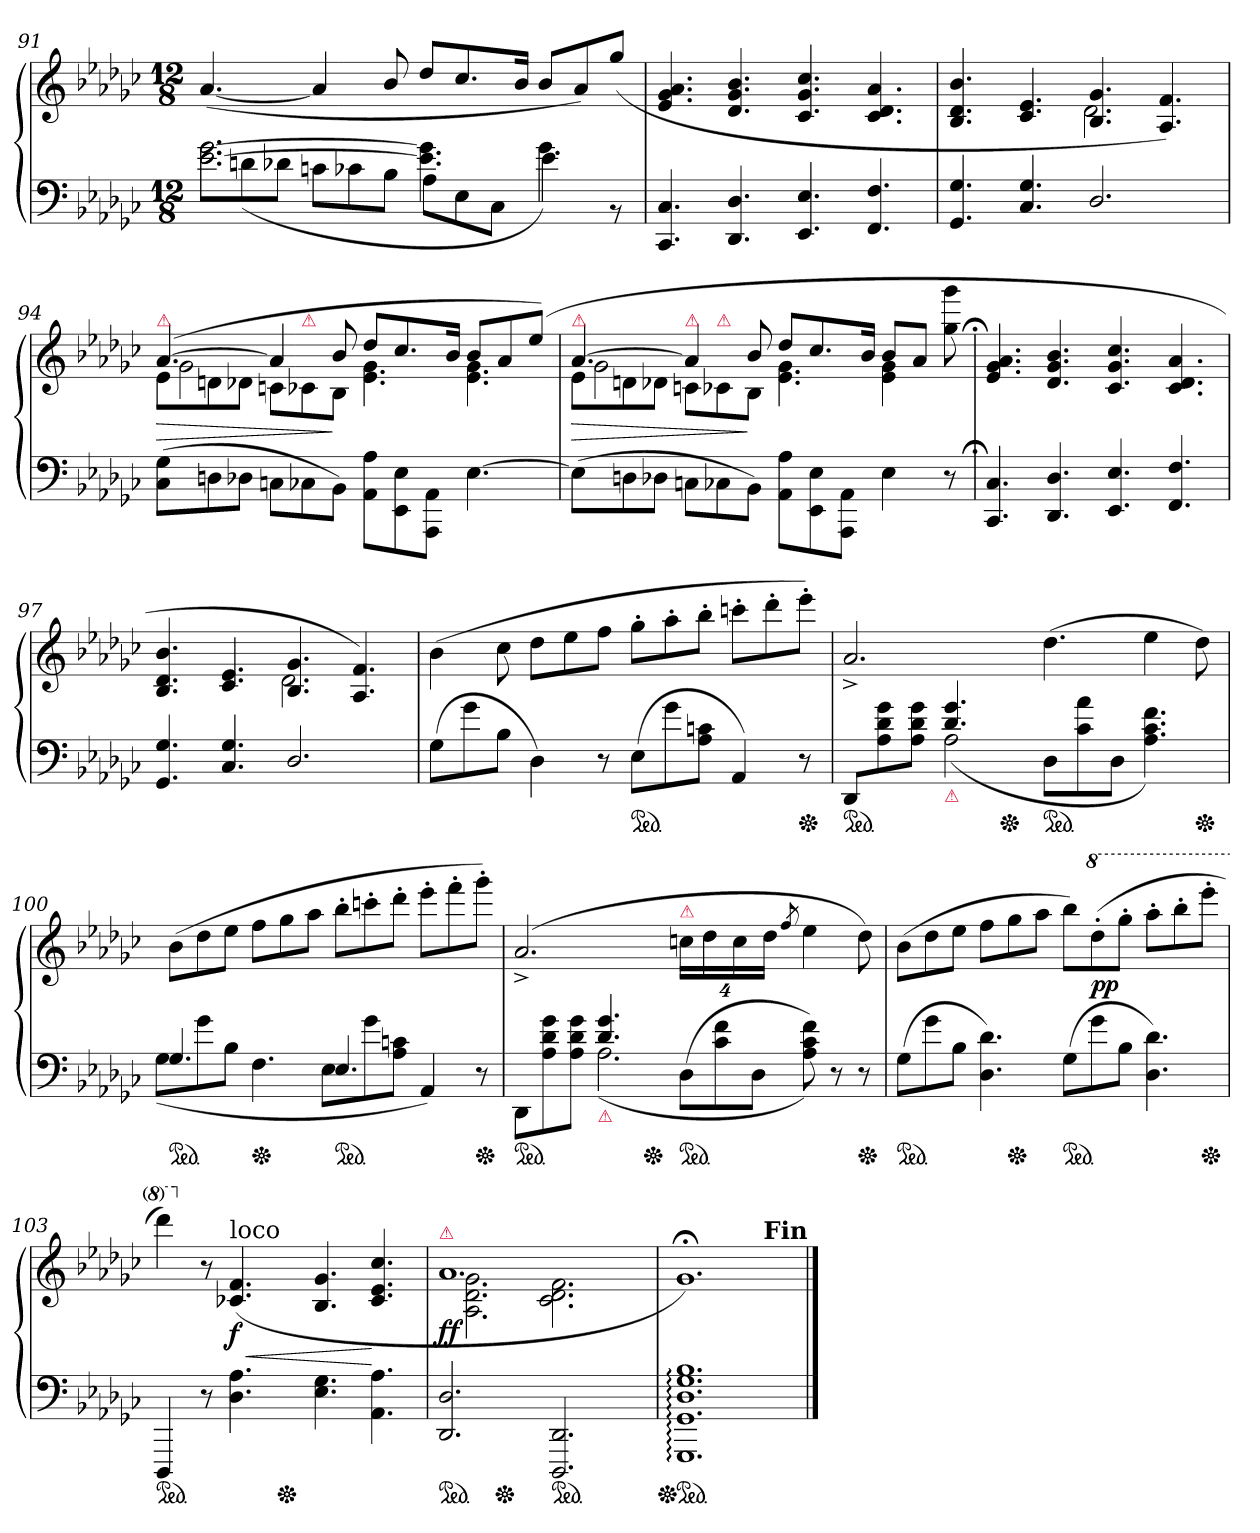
**kern	**kern	**dynam
*part1	*part1	*part1
*staff2	*staff1	*staff1/2
*clefF4	*clefG2	*
*k[b-e-a-d-g-c-]	*k[b-e-a-d-g-c-]	*
*M12/8	*M12/8	*
=91	=91	=91
*^	*	*
!	!LO:N:vis=2.	!	!
[2.e-\ [2.g-\	8e-\ 8g-\	(>[4.a-/	.
.	(>8dn\	.	.
.	8d-X\J	.	.
.	8cn\L	4a-]	.
.	8c-X\	.	.
.	8B-\J	8b-/	.
4.e-]\ 4.g-]\	8A-\L	8dd-/L	.
.	8E-\	8.cc-/	.
.	8C-\J	.	.
.	.	16b-/Jk	.
4.g-\	4e-)	8b-/L	.
.	.	8a-/)	.
.	8r	(>8gg-/J	.
*v	*v	*	*
=92	=92	=92
4.CC- 4.C-	4.e- 4.g- 4.a-	.
4.DD- 4.D-	4.d- 4.g- 4.b-	.
4.EE- 4.E-	4.c- 4.g- 4.cc-	.
4.FF 4.F	4.c- 4.d- 4.a-	.
=93	=93	=93
*	*^	*
4.GG- 4.G-	4.B- 4.d- 4.b-	2.rFyy	.
4.C-/ 4.G-/	4.c- 4.e-	.	.
2.D-/	4.B- 4.g-	2.d-	.
.	4.A- 4.f)	.	.
=94	=94	=94	=94
*	*	*^	*
!	!LO:TX:a:color=crimson:t=⚠	!	!	!
(8C- 8G-L	([4.a-	2g-	8e-\L	>
8Dn	.	.	8dn\	.
8D-XJ	.	.	8d-X\J	.
8Cn\L	4a-]	.	8cn\L	.
!	!	!LO:TX:a:color=crimson:t=⚠	!	!
8C-X\	.	4ryy	8c-X\	.
8BB-\J)	8b-	.	8B-\J	]
8AA-\ 8A-\L	8dd-L	4.e- 4.g-	2.rAyy	.
8EE-\ 8E-\	8.cc-	.	.	.
8AAA-\ 8AA-\J	.	.	.	.
.	16b-Jk	.	.	.
[4.E-	8b-L	4.e- 4.g-	.	.
.	8a-	.	.	.
.	(8ee-J)	.	.	.
=95	=95	=95	=95	=95
!	!LO:TX:a:color=crimson:t=⚠	!	!	!
(8E-\L]	[4.a-	2g-	8e-\L	>
8Dn\	.	.	8dn\	.
8D-X\J	.	.	8d-X\J	.
!	!LO:TX:a:color=crimson:t=⚠	!	!	!
8Cn\L	4a-]	.	8cn\L	.
!	!	!LO:TX:a:color=crimson:t=⚠	!	!
8C-X\	.	4ryy	8c-X\	.
8BB-\J)	8b-	.	8B-\J	]
8AA-\ 8A-\L	8dd-L	4.e- 4.g-	2.rAyy	.
8EE-\ 8E-\	8.cc-	.	.	.
8AAA-\ 8AA-\J	.	.	.	.
.	16b-Jk	.	.	.
4E-	8b-L	4e- 4g-	.	.
.	8a-J	.	.	.
8r	8gg-\ 8ggg-\	8ryy	.	.
*	*v	*v	*v	*
=96;	=96;	=96;
4.CC- 4.C-	4.e- 4.g- 4.a-	.
4.DD- 4.D-	4.d- 4.g- 4.b-	.
4.EE- 4.E-	4.c- 4.g- 4.cc-	.
4.FF 4.F	4.c- 4.d- 4.a-	.
=97	=97	=97
*	*^	*
4.GG- 4.G-	4.B- 4.d- 4.b-	2.rFyy	.
4.C-/ 4.G-/	4.c- 4.e-	.	.
2.D-/	4.B- 4.g-	2.d-	.
.	4.A- 4.f)	.	.
*	*v	*v	*
=98	=98	=98
(8G-L	(4b-	.
8g-	.	.
8B-J	8cc-	.
4D-)	8dd-L	.
.	8ee-	.
8r	8ffJ	.
*ped	*	*
(8E-L	8gg-'L	.
8g-	8aa-'	.
8A- 8cnJ	8bb-'J	.
4AA-)	8cccn'L	.
.	8ddd-'	.
*Xped	*	*
8r	8eee-'J)	.
=99	=99	=99
*^	*	*
*ped	*	*	*
*	*	*^	*
8DD-/L	4.rDDDyy	2.a-^>	2ryy	.
8A-\ 8d-\ 8g-\	.	.	.	.
8A-\ 8d-\ 8g-\J	.	.	.	.
!LO:TX:b:color=crimson:t=⚠	!	!	!	!
4.d- 4.g-	(2A-	.	.	.
.	.	.	16ryy	.
*Xped	*	*	*	*
.	.	.	2...ryy	.
*ped	*	*	*	*
8D-\L	.	(4.dd-	.	.
8c-\ 8a-\	4ryy	.	.	.
8D-\J	.	.	.	.
4.A-\ 4.c-\ 4.f\)	4.rAAAyy	4ee-	.	.
*Xped	*	*	*	*
.	.	8dd-)	.	.
*	*	*v	*v	*
=100	=100	=100	=100
*ped	*	*	*
4.G-/	(>8G-\L	(8b-L	.
.	8g-\	8dd-	.
.	8B-\J	8ee-J	.
*Xped	*	*	*
4.F	4.rcyy	8ffL	.
.	.	8gg-	.
.	.	8aa-J	.
*ped	*	*	*
4.E-/	8E-\L	8bb-'L	.
.	8g-\	8cccn'	.
.	8A-\ 8cn\J	8ddd-'J	.
4AA-/)	4.rcyy	8eee-'L	.
.	.	8fff'	.
*Xped	*	*	*
8r	.	8ggg-'J)	.
=101	=101	=101	=101
*ped	*	*	*
*	*	*^	*
8DD-L	4.rGGGGyy	(>2.a-^>	2ryy	.
8A- 8d- 8g-	.	.	.	.
8A- 8d- 8g-J	.	.	.	.
!LO:TX:b:color=crimson:t=⚠	!	!	!	!
4.d- 4.g-	(2.A-	.	.	.
.	.	.	16ryy	.
*Xped	*	*	*	*
.	.	.	2...ryy	.
!	!	!LO:TX:a:color=crimson:t=⚠	!	!
*ped	*	*	*	*
(8D-\L	.	32%3ccnLL	.	.
.	.	32%3dd-	.	.
8c-\ 8f\	.	.	.	.
.	.	32%3cc	.	.
8D-\J	.	.	.	.
.	.	32%3dd-JJ	.	.
.	.	8qff/	.	.
8A-\ 8c-\ 8f\))	4.rFFFyy	4ee-	.	.
8r	.	.	.	.
*Xped	*	*	*	*
8r	.	8dd-)	.	.
*v	*v	*	*	*
*	*v	*v	*
=102	=102	=102
*ped	*	*
(8G-L	(8b-L	.
8g-	8dd-	.
8B-J	8ee-J	.
4.D- 4.d-)	8ffL	.
*Xped	*	*
.	8gg-	.
.	8aa-J	.
*ped	*	*
(8G-L	8bb-L)	.
*	*8va	*
8g-	(8ddd-'	pp
8B-J	8ggg-'J	.
4.D- 4.d-)	8aaa-'L	.
.	8bbb-'	.
*Xped	*	*
.	8eeee-'J	.
=103	=103	=103
*ped	*	*
*	*^	*
4DDD-	4dddd-)	2ryy	.
*	*X8va	*	*
8r	8r	.	.
!	!LO:TX:a:t=loco	!	!
4.D- 4.A-	(>4.c-X 4.f	.	< f
.	.	16ryy	.
*Xped	*	*	*
.	.	2...ryy	.
4.E- 4.G-	4.B- 4.g-	.	.
4.AA- 4.A-	4.c- 4.e- 4.cc-	.	[
=104	=104	=104	=104
!	!LO:TX:a:color=crimson:t=⚠	!	!
*ped	*	*	*
*	*	*^	*
2.DD- 2.D-	1.a-	2.A- 2.d- 2.g-	4.ryy	ff
*Xped	*	*	*	*
.	.	.	1ryy	.
*ped	*	*	*	*
2.DDD- 2.DD-	.	2.c- 2.d- 2.f	.	.
.	.	.	8ryy	.
=105	=105	=105	=105	=105
!	!LO:TX:a:color=crimson:t=⚠	!	!	!
*	*v	*v	*v	*
*Xped	*	*
*ped	*	*
1.GGG-: 1.GG-: 1.D-: 1.G-: 1.B-:	1.g-;<:)	.
!	!LO:TX:a:B:t=Fin	!
==	==	==
*-	*-	*-
